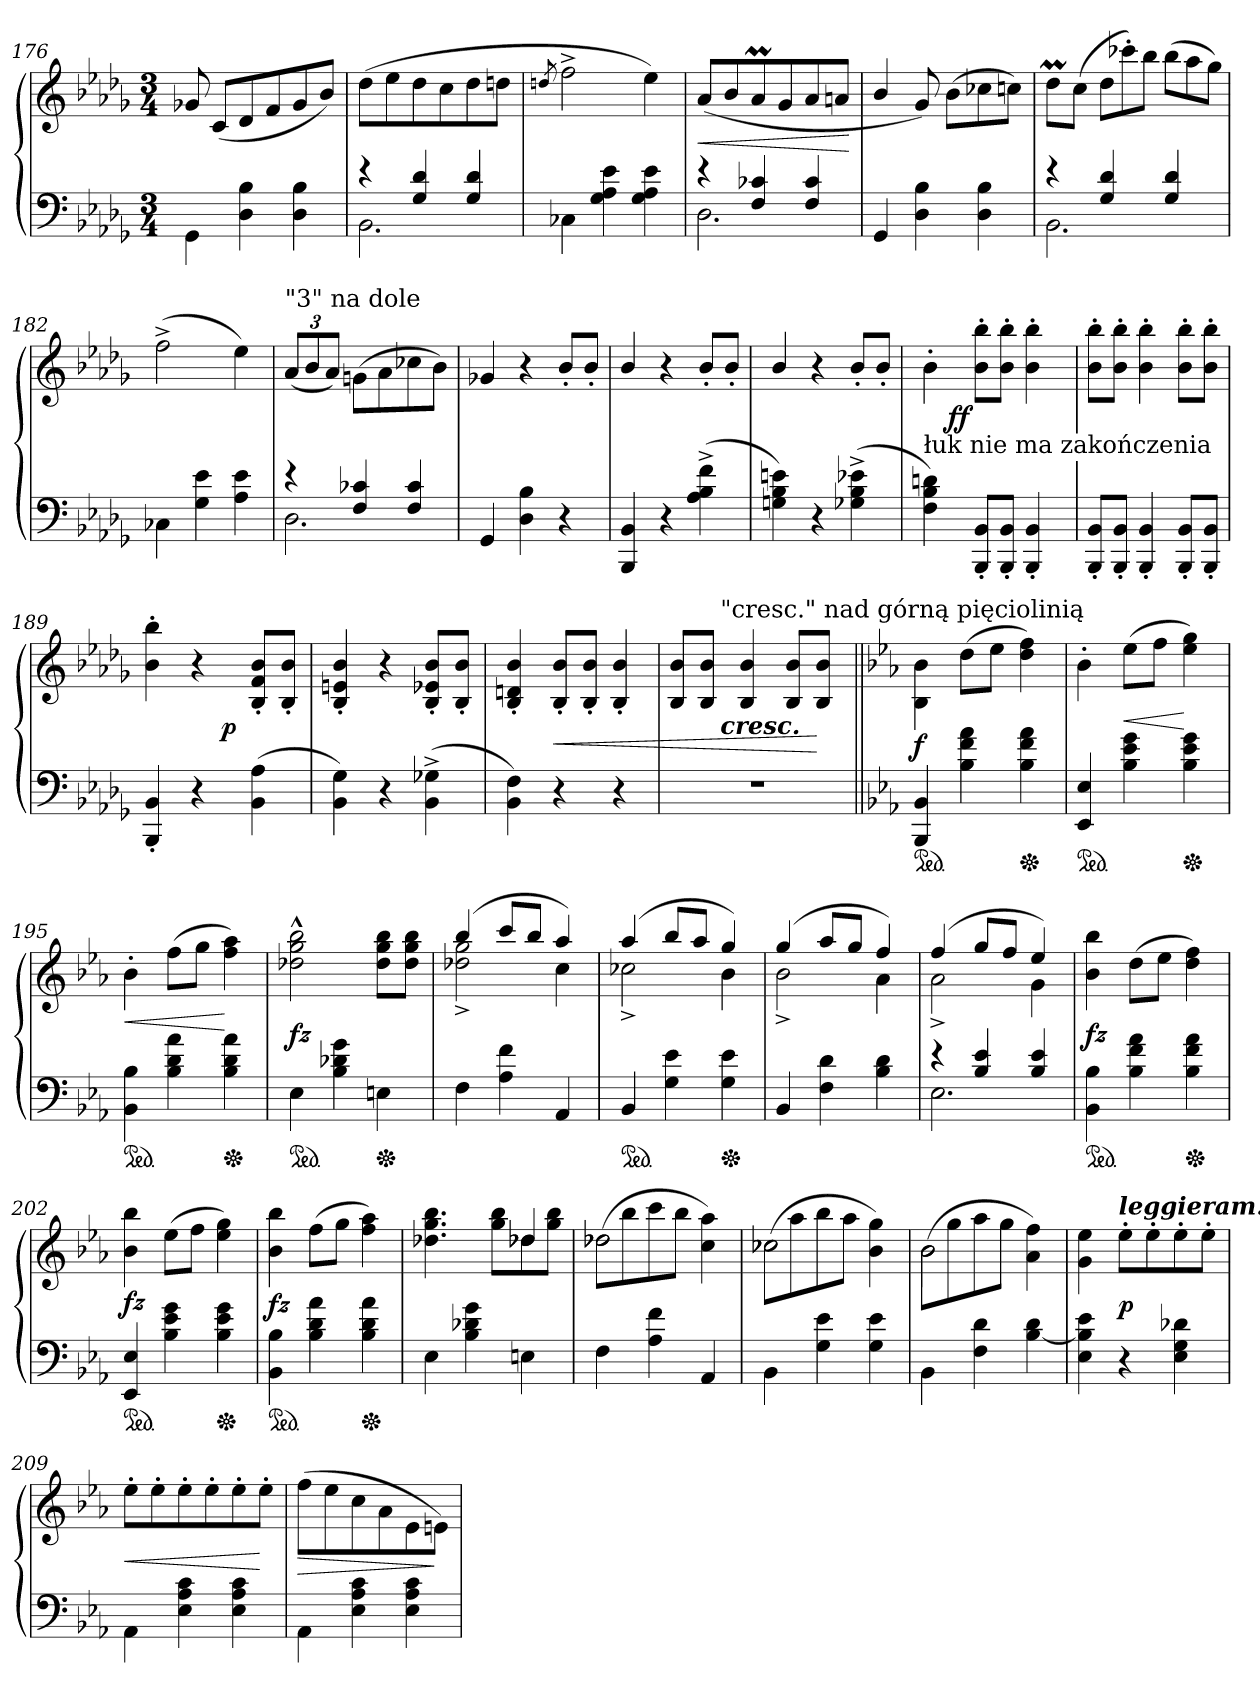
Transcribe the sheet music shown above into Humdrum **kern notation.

**kern	**kern	**dynam
*part1	*part1	*part1
*staff2	*staff1	*staff1/2
*clefF4	*clefG2	*
*k[b-e-a-d-g-]	*k[b-e-a-d-g-]	*
*M3/4	*M3/4	*
=176	=176	=176
4GG-\	8g-X	.
.	(<8cL	.
4D- 4B-	8d-	.
.	8f	.
4D- 4B-	8g-	.
.	8b-J)	.
=177	=177	=177
*^	*	*
4re	2.BB-	(>8dd-L	.
.	.	8ee-	.
4G- 4d-	.	8dd-	.
.	.	8cc	.
4G- 4d-	.	8dd-	.
.	.	8ddnJ	.
*v	*v	*	*
=178	=178	=178
.	8qddn/	.
4C-X\	2ff^<	.
4G- 4A- 4e-	.	.
4G- 4A- 4e-	4ee-)	.
=179	=179	=179
*^	*	*
4re	2.D-	(<8a-L	<
.	.	8b-	.
4F 4c-X	.	8a-M	.
.	.	8g-	.
4F 4c-	.	8a-	.
.	.	8anJ	.
*v	*v	*	*
.	.	[
=180	=180	=180
4GG-	4b-/	.
4D- 4B-	8g-)	.
.	(>8b-L	.
4D- 4B-	8cc-X	.
.	8ccnJ)	.
=181	=181	=181
*^	*	*
4re	2.BB-	8dd-ML	.
.	.	(>8ccJ	.
*	*	*Xtuplet	*
4G- 4d-	.	12dd-L	.
.	.	12ccc-X'>)	.
.	.	12bb-J	.
4G- 4d-	.	(>12bb-L	.
.	.	12aa-	.
.	.	12gg-J)	.
*v	*v	*	*
=182	=182	=182
4C-X\	(>2ff^<	.
4G- 4e-	.	.
4A- 4e-	4ee-)	.
=183	=183	=183
*^	*	*
*	*	*tuplet	*
!	!	!LO:TX:a:t="3" na dole	!
4re	2.D-	(<12a-L	.
.	.	12b-	.
.	.	12a-J)	.
4F 4c-X	.	(>8gn\L	.
.	.	8a-	.
4F 4c-	.	8cc-X	.
.	.	8b-J)	.
*v	*v	*	*
=184	=184	=184
4GG-	4g-X	.
4D- 4B-	4r	.
4r	8b-'</L	.
.	8b-'<J	.
=185	=185	=185
4BBB- 4BB-	4b-/	.
4r	4r	.
(>4A-^< 4B-^< 4f^<	8b-'</L	.
.	8b-'<J	.
=186	=186	=186
4Gn 4B- 4en)	4b-/	.
4r	4r	.
(>4G-X^< 4B-^< 4e-X^<	8b-'</L	.
.	8b-'<J	.
=187	=187	=187
*	*^	*
!LO:TX:a:t=łuk nie ma zakończenia	!	!	!
4F 4B- 4dn)	4b-'>	8ryy	.
.	.	2ryy	ff
8BBB-'< 8BB-'<L	8b-'> 8bb-'>L	.	.
8BBB-'< 8BB-'<J	8b-'> 8bb-'>J	.	.
4BBB-'< 4BB-'<	4b-'> 4bb-'>	.	.
.	.	8ryy	.
*	*v	*v	*
=188	=188	=188
8BBB-'< 8BB-'<L	8b-'> 8bb-'>L	.
8BBB-'< 8BB-'<J	8b-'> 8bb-'>J	.
4BBB-'< 4BB-'<	4b-'> 4bb-'>	.
8BBB-'< 8BB-'<L	8b-'> 8bb-'>L	.
8BBB-'< 8BB-'<J	8b-'> 8bb-'>J	.
=189	=189	=189
*	*^	*
4BBB-'< 4BB-'<	4b-'> 4bb-'>	4.ryy	.
4r	4r	.	.
.	.	4.ryy	p
(>4BB- 4A-	8B-'< 8f'< 8b-'<L	.	.
.	8B-'< 8b-'<J	.	.
*	*v	*v	*
=190	=190	=190
4BB- 4G-)	4B-'< 4en'< 4b-'<	.
4r	4r	.
(>4BB-^< 4G-X^<	8B-'< 8e-X'< 8b-'<L	.
.	8B-'< 8b-'<J	.
=191	=191	=191
4BB- 4F)	4B-'< 4dn'< 4b-'<	.
4r	8B-'< 8b-'<L	<
.	8B-'< 8b-'<J	.
4r	4B-'< 4b-'<	.
=192	=192	=192
*	*^	*
2.rF	8B- 8b-L	8.ryy	.
.	8B- 8b-J	.	.
!	!	!LO:TX:c:Bi:t=cresc.	!
!	!	!LO:TX:a:t="cresc." nad górną pięciolinią	!
.	.	2ryy	.
.	4B- 4b-	.	.
.	8B- 8b-L	.	.
.	8B- 8b-J	.	[
.	.	16ryy	.
*	*v	*v	*
=193||	=193||	=193||
*k[b-e-a-]	*k[b-e-a-]	*
*ped	*	*
4BBB- 4BB-	4B-\ 4b-\	f
4B- 4f 4a-	(>8ddL	.
.	8ee-J	.
*Xped	*	*
4B- 4f 4a-	4dd 4ff)	.
=194	=194	=194
*ped	*	*
4EE- 4E-	4b-'>	.
4B- 4e- 4g	(>8ee-L	<
.	8ffJ	.
*Xped	*	*
4B- 4e- 4g	4ee- 4gg)	[
=195	=195	=195
*ped	*	*
4BB- 4B-	4b-'>	<
4B- 4d 4a-	(>8ffL	.
.	8ggJ	.
*Xped	*	*
4B- 4d 4a-	4ff 4aa-)	[
=196	=196	=196
*ped	*	*
4E-	2dd-X^^> 2gg^^> 2bb-^^>	fz
4B- 4d-X 4g	.	.
*Xped	*	*
4En	8dd- 8gg 8bb-L	.
.	8dd- 8gg 8bb-J	.
=197	=197	=197
*	*^	*
4F	(>4bb-	2dd-X^< 2gg^<	.
4A- 4f	8cccL	.	.
.	8bb-J	.	.
4AA-	4aa-)	4cc	.
=198	=198	=198	=198
*ped	*	*	*
4BB-	(>4aa-	2cc-X^<	.
4G 4e-	8bb-L	.	.
.	8aa-J	.	.
*Xped	*	*	*
4G 4e-	4gg)	4b-	.
=199	=199	=199	=199
4BB-	(>4gg	2b-^<	.
4F 4d	8aa-L	.	.
.	8ggJ	.	.
4B- 4d	4ff)	4a-	.
=200	=200	=200	=200
*^	*	*	*
4re	2.E-	(>4ff	2a-^<	.
4B- 4e-	.	8ggL	.	.
.	.	8ffJ	.	.
4B- 4e-	.	4ee-)	4g	.
*v	*v	*	*	*
*	*v	*v	*
=201	=201	=201
*ped	*	*
4BB- 4B-	4b- 4bb-	fz
4B- 4f 4a-	(>8ddL	.
.	8ee-J	.
*Xped	*	*
4B- 4f 4a-	4dd 4ff)	.
=202	=202	=202
*ped	*	*
4EE- 4E-	4b- 4bb-	fz
4B- 4e- 4g	(>8ee-L	.
.	8ffJ	.
*Xped	*	*
4B- 4e- 4g	4ee- 4gg)	.
=203	=203	=203
*ped	*	*
4BB- 4B-	4b- 4bb-	fz
4B- 4d 4a-	(>8ffL	.
.	8ggJ	.
*Xped	*	*
4B- 4d 4a-	4ff 4aa-)	.
=204	=204	=204
*	*^	*
4E-	2ryy	4.dd-X 4.gg 4.bb-	.
4B- 4d-X 4g	.	.	.
.	.	8gg 8bb-L	.
4En	4dd-X	8dd-X	.
.	.	8gg 8bb-J	.
=205	=205	=205	=205
!	!LO:N:vis=2	!	!
4F	(>8dd-X\	2dd-X	.
.	8bb-\	.	.
4A- 4f	8ccc\	.	.
.	8bb-\J	.	.
4AA-	4cc 4aa-)	4ryy	.
=206	=206	=206	=206
!	!LO:N:vis=2	!	!
4BB-\	(>8cc-X\	2cc-X	.
.	8aa-\	.	.
4G 4e-	8bb-\	.	.
.	8aa-\J	.	.
4G 4e-	4b- 4gg)	4ryy	.
=207	=207	=207	=207
!	!LO:N:vis=2	!	!
4BB-\	(>8b-\	2b-	.
.	8gg\	.	.
4F 4d	8aa-\	.	.
.	8gg\J	.	.
[4B- 4d	4a- 4ff)	4ryy	.
*	*v	*v	*
=208	=208	=208
4E- 4B-] 4e-	4g 4ee-	.
!	!LO:TX:a:Bi:t=leggieram.	!
4r	8ee-'>L	p
.	8ee-'>	.
4E- 4G 4d-X	8ee-'>	.
.	8ee-'>J	.
=209	=209	=209
4AA-\	8ee-'>L	<
.	8ee-'>	.
4E- 4A- 4c	8ee-'>	.
.	8ee-'>	.
4E- 4A- 4c	8ee-'>	.
.	8ee-'>J	[
=210	=210	=210
4AA-\	(>8ff\L	>
.	8ee-	.
4E- 4A- 4c	8cc	.
.	8a-	.
4E- 4A- 4c	8e-	.
.	8enJ)	]
=	=	=
*-	*-	*-
